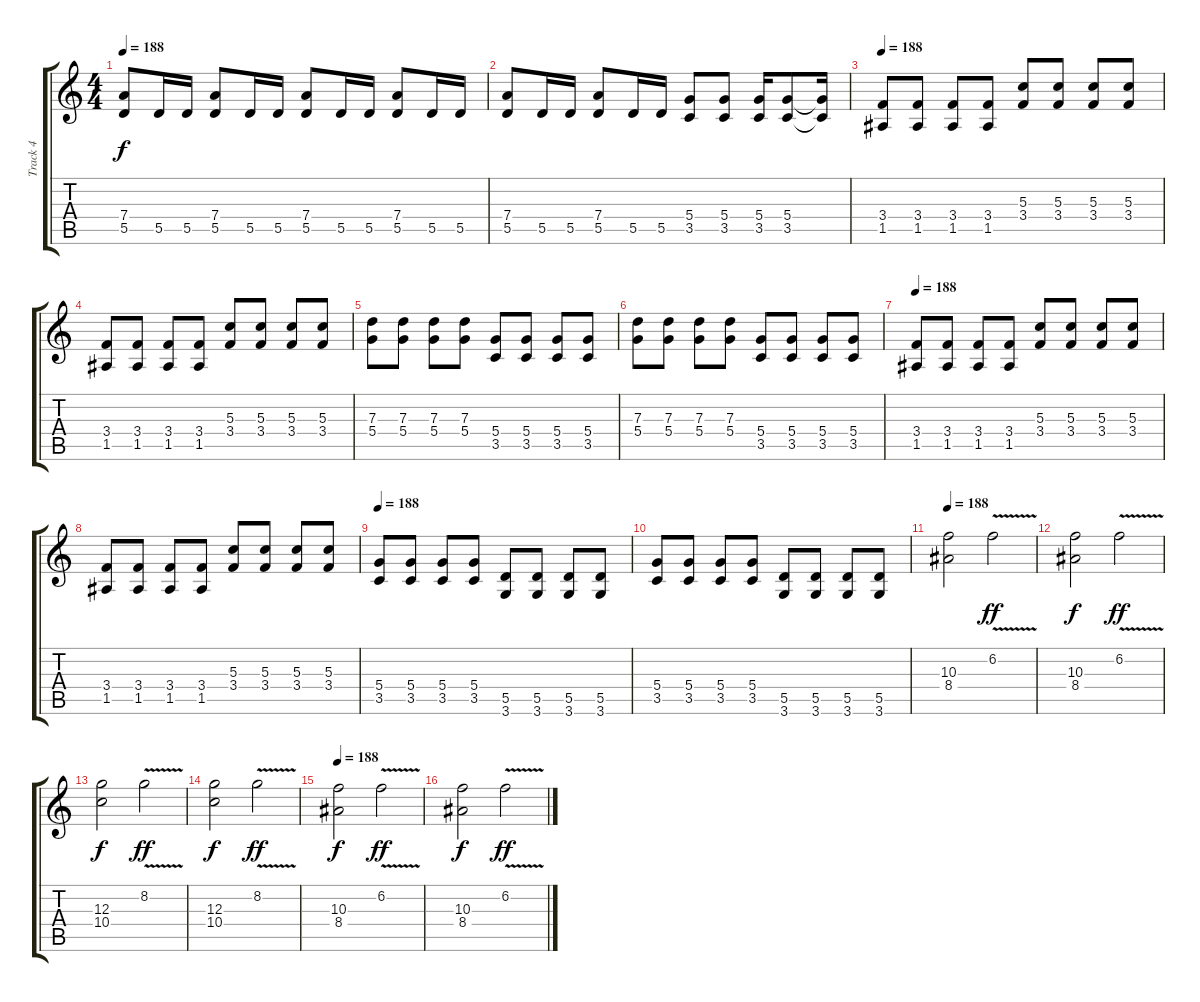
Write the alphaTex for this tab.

\track ("Track 4" "Track 4") {instrument distortionguitar}
\staff {score tabs}
\tuning (E4 B3 G3 D3 A2 E2) {hide}
\ts (4 4)
\tempo 188
\clef g2
\ks c
(7.4 5.5).8{dy f} 5.5.16 5.5.16 (7.4 5.5).8 5.5.16 5.5.16 (7.4 5.5).8 5.5.16 5.5.16 (7.4 5.5).8 5.5.16 5.5.16 |
(7.4 5.5).8 5.5.16 5.5.16 (7.4 5.5).8 5.5.16 5.5.16 (5.4 3.5).8 (5.4 3.5).8 (5.4 3.5).16 (5.4 3.5).8 (5.4{t} 3.5{t}).16 |
\tempo 188
(3.4 1.5).8 (3.4 1.5).8 (3.4 1.5).8 (3.4 1.5).8 (5.3 3.4).8 (5.3 3.4).8 (5.3 3.4).8 (5.3 3.4).8 |
(3.4 1.5).8 (3.4 1.5).8 (3.4 1.5).8 (3.4 1.5).8 (5.3 3.4).8 (5.3 3.4).8 (5.3 3.4).8 (5.3 3.4).8 |
(7.3 5.4).8 (7.3 5.4).8 (7.3 5.4).8 (7.3 5.4).8 (5.4 3.5).8 (5.4 3.5).8 (5.4 3.5).8 (5.4 3.5).8 |
(7.3 5.4).8 (7.3 5.4).8 (7.3 5.4).8 (7.3 5.4).8 (5.4 3.5).8 (5.4 3.5).8 (5.4 3.5).8 (5.4 3.5).8 |
\tempo 188
(3.4 1.5).8 (3.4 1.5).8 (3.4 1.5).8 (3.4 1.5).8 (5.3 3.4).8 (5.3 3.4).8 (5.3 3.4).8 (5.3 3.4).8 |
(3.4 1.5).8 (3.4 1.5).8 (3.4 1.5).8 (3.4 1.5).8 (5.3 3.4).8 (5.3 3.4).8 (5.3 3.4).8 (5.3 3.4).8 |
\tempo 188
(5.4 3.5).8 (5.4 3.5).8 (5.4 3.5).8 (5.4 3.5).8 (5.5 3.6).8 (5.5 3.6).8 (5.5 3.6).8 (5.5 3.6).8 |
(5.4 3.5).8 (5.4 3.5).8 (5.4 3.5).8 (5.4 3.5).8 (5.5 3.6).8 (5.5 3.6).8 (5.5 3.6).8 (5.5 3.6).8 |
\tempo 188
(10.3 8.4).2 6.2{v}.2{dy ff} |
(10.3 8.4).2{dy f} 6.2{v}.2{dy ff} |
(12.3 10.4).2{dy f} 8.2{v}.2{dy ff} |
(12.3 10.4).2{dy f} 8.2{v}.2{dy ff} |
\tempo 188
(10.3 8.4).2{dy f} 6.2{v}.2{dy ff} |
(10.3 8.4).2{dy f} 6.2{v}.2{dy ff}
